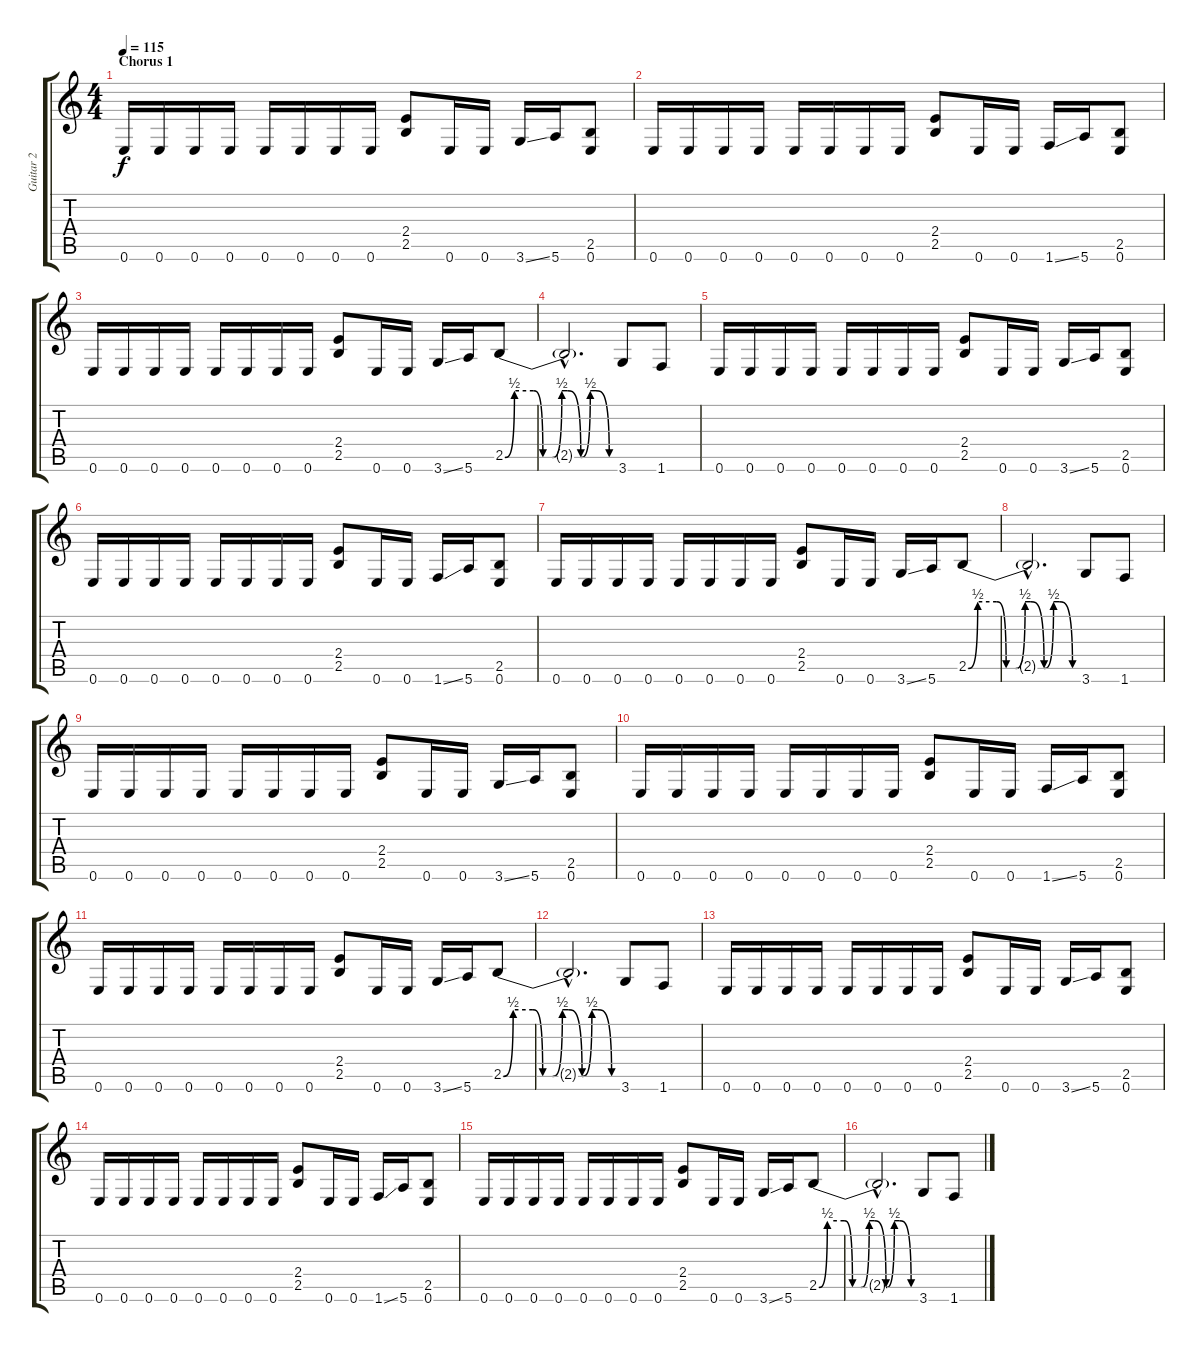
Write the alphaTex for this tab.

\track ("Guitar 2" "Guitar 2") {instrument distortionguitar}
\staff {score tabs}
\tuning (E4 B3 G3 D3 A2 E2) {hide}
\ts (4 4)
\section ("" "Chorus 1")
\tempo 115
\clef g2
\ks c
0.6.16{dy f instrument distortionguitar} 0.6.16 0.6.16 0.6.16 0.6.16 0.6.16 0.6.16 0.6.16 (2.4 2.5).8 0.6.16 0.6.16 3.6{ss}.16 5.6.16 (2.5 0.6).8 |
0.6.16 0.6.16 0.6.16 0.6.16 0.6.16 0.6.16 0.6.16 0.6.16 (2.4 2.5).8 0.6.16 0.6.16 1.6{ss}.16 5.6.16 (2.5 0.6).8 |
0.6.16 0.6.16 0.6.16 0.6.16 0.6.16 0.6.16 0.6.16 0.6.16 (2.4 2.5).8 0.6.16 0.6.16 3.6{ss}.16 5.6.16 2.5{be (custom 0 0 5 2 15 2 20 0 25 0 30 2 33 2 40 0 45 2 48 2 55 0 60 0)}.8 |
2.5{hac t}.2{d} 3.6.8 1.6.8 |
0.6.16 0.6.16 0.6.16 0.6.16 0.6.16 0.6.16 0.6.16 0.6.16 (2.4 2.5).8 0.6.16 0.6.16 3.6{ss}.16 5.6.16 (2.5 0.6).8 |
0.6.16 0.6.16 0.6.16 0.6.16 0.6.16 0.6.16 0.6.16 0.6.16 (2.4 2.5).8 0.6.16 0.6.16 1.6{ss}.16 5.6.16 (2.5 0.6).8 |
0.6.16 0.6.16 0.6.16 0.6.16 0.6.16 0.6.16 0.6.16 0.6.16 (2.4 2.5).8 0.6.16 0.6.16 3.6{ss}.16 5.6.16 2.5{be (custom 0 0 5 2 15 2 20 0 25 0 30 2 33 2 40 0 45 2 48 2 55 0 60 0)}.8 |
2.5{hac t}.2{d} 3.6.8 1.6.8 |
0.6.16 0.6.16 0.6.16 0.6.16 0.6.16 0.6.16 0.6.16 0.6.16 (2.4 2.5).8 0.6.16 0.6.16 3.6{ss}.16 5.6.16 (2.5 0.6).8 |
0.6.16 0.6.16 0.6.16 0.6.16 0.6.16 0.6.16 0.6.16 0.6.16 (2.4 2.5).8 0.6.16 0.6.16 1.6{ss}.16 5.6.16 (2.5 0.6).8 |
0.6.16 0.6.16 0.6.16 0.6.16 0.6.16 0.6.16 0.6.16 0.6.16 (2.4 2.5).8 0.6.16 0.6.16 3.6{ss}.16 5.6.16 2.5{be (custom 0 0 5 2 15 2 20 0 25 0 30 2 33 2 40 0 45 2 48 2 55 0 60 0)}.8 |
2.5{hac t}.2{d} 3.6.8 1.6.8 |
0.6.16 0.6.16 0.6.16 0.6.16 0.6.16 0.6.16 0.6.16 0.6.16 (2.4 2.5).8 0.6.16 0.6.16 3.6{ss}.16 5.6.16 (2.5 0.6).8 |
0.6.16 0.6.16 0.6.16 0.6.16 0.6.16 0.6.16 0.6.16 0.6.16 (2.4 2.5).8 0.6.16 0.6.16 1.6{ss}.16 5.6.16 (2.5 0.6).8 |
0.6.16 0.6.16 0.6.16 0.6.16 0.6.16 0.6.16 0.6.16 0.6.16 (2.4 2.5).8 0.6.16 0.6.16 3.6{ss}.16 5.6.16 2.5{be (custom 0 0 5 2 15 2 20 0 25 0 30 2 33 2 40 0 45 2 48 2 55 0 60 0)}.8 |
2.5{hac t}.2{d} 3.6.8 1.6.8
